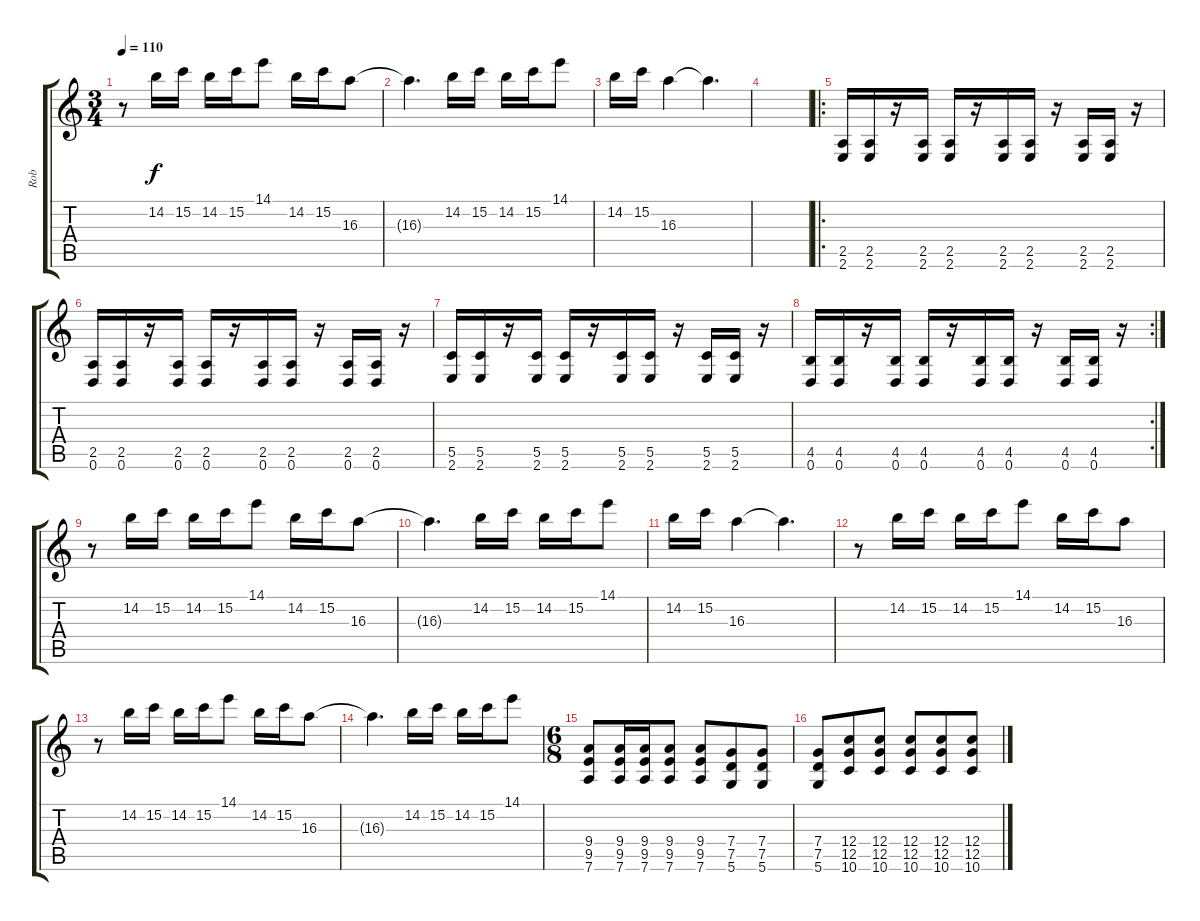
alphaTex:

\track ("Rob" "Rob") {instrument overdrivenguitar}
\staff {score tabs}
\tuning (D4 A3 F3 C3 G2 D2) {hide}
\ts (3 4)
\tempo 110
\clef g2
\ks c
r.8{dy f} 14.2.16 15.2.16 14.2.16 15.2.16 14.1.8 14.2.16 15.2.16 16.3.8 |
16.3{t}.4{d} 14.2.16 15.2.16 14.2.16 15.2.16 14.1.8 |
14.2.16 15.2.16 16.3.4 16.3{t}.4{d} |
|
\ro
(2.5 2.6).16 (2.5 2.6).16 r.16 (2.5 2.6).16 (2.5 2.6).16 r.16 (2.5 2.6).16 (2.5 2.6).16 r.16 (2.5 2.6).16 (2.5 2.6).16 r.16 |
(2.5 0.6).16 (2.5 0.6).16 r.16 (2.5 0.6).16 (2.5 0.6).16 r.16 (2.5 0.6).16 (2.5 0.6).16 r.16 (2.5 0.6).16 (2.5 0.6).16 r.16 |
(5.5 2.6).16 (5.5 2.6).16 r.16 (5.5 2.6).16 (5.5 2.6).16 r.16 (5.5 2.6).16 (5.5 2.6).16 r.16 (5.5 2.6).16 (5.5 2.6).16 r.16 |
\rc 2
(4.5 0.6).16 (4.5 0.6).16 r.16 (4.5 0.6).16 (4.5 0.6).16 r.16 (4.5 0.6).16 (4.5 0.6).16 r.16 (4.5 0.6).16 (4.5 0.6).16 r.16 |
r.8 14.2.16 15.2.16 14.2.16 15.2.16 14.1.8 14.2.16 15.2.16 16.3.8 |
16.3{t}.4{d} 14.2.16 15.2.16 14.2.16 15.2.16 14.1.8 |
14.2.16 15.2.16 16.3.4 16.3{t}.4{d} |
r.8 14.2.16 15.2.16 14.2.16 15.2.16 14.1.8 14.2.16 15.2.16 16.3.8 |
r.8 14.2.16 15.2.16 14.2.16 15.2.16 14.1.8 14.2.16 15.2.16 16.3.8 |
16.3{t}.4{d} 14.2.16 15.2.16 14.2.16 15.2.16 14.1.8 |
\ts (6 8)
(9.4 9.5 7.6).8 (9.4 9.5 7.6).16 (9.4 9.5 7.6).16 (9.4 9.5 7.6).8 (9.4 9.5 7.6).8 (7.4 7.5 5.6).8 (7.4 7.5 5.6).8 |
(7.4 7.5 5.6).8 (12.4 12.5 10.6).8 (12.4 12.5 10.6).8 (12.4 12.5 10.6).8 (12.4 12.5 10.6).8 (12.4 12.5 10.6).8
